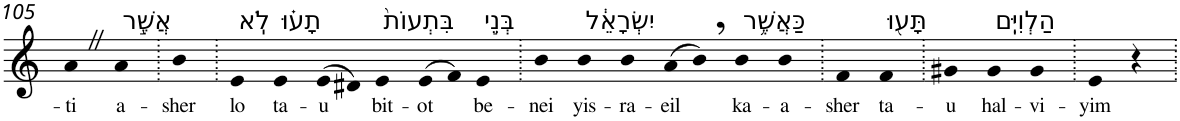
**kern	**text
*part1	*part1
*staff1	*staff1
*I"Piano	*
*I'Pno	*
!!LO:PB:g=z
*clefG2	*
*k[]	*
=105	=105
!	!LO:LY:b
4aZ	-ti
!LO:TX:a:t=אֲשֶׁ֣ר	!
!	!LO:LY:b
4a	a-
=106.	=106.
!	!LO:LY:b
4b	-sher
=107.	=107.
!LO:TX:a:t=לֹֽא	!
!	!LO:LY:b
4e	lo
!LO:TX:a:t=תָע֗וּ	!
!	!LO:LY:b
4e	ta-
!	!LO:LY:b
(>8e	-u
8d#X)	.
!LO:TX:a:t=בִּתְעוֹת֙	!
!	!LO:LY:b
4e	bit-
!	!LO:LY:b
(>8e	-ot
8f)	.
!LO:TX:a:t=בְּנֵ֣י	!
!	!LO:LY:b
4e	be-
=108.	=108.
!	!LO:LY:b
4b	-nei
!LO:TX:a:t=יִשְׂרָאֵ֔ל	!
!	!LO:LY:b
4b	yis-
!	!LO:LY:b
4b	-ra-
!	!LO:LY:b
(>8a	-eil
8b,)	.
!LO:TX:a:t=כַּאֲשֶׁ֥ר	!
!	!LO:LY:b
4b	ka-
!	!LO:LY:b
4b	-a-
=109.	=109.
!	!LO:LY:b
4f	-sher
!LO:TX:a:t=תָּע֖וּ	!
!	!LO:LY:b
4f	ta-
=110.	=110.
!	!LO:LY:b
4g#X	-u
!LO:TX:a:t=הַלְוִיִּֽם	!
!	!LO:LY:b
4g#	hal-
!	!LO:LY:b
4g#	-vi-
=111.	=111.
!	!LO:LY:b
4e	-yim
4r	.
=.	=.
*-	*-
